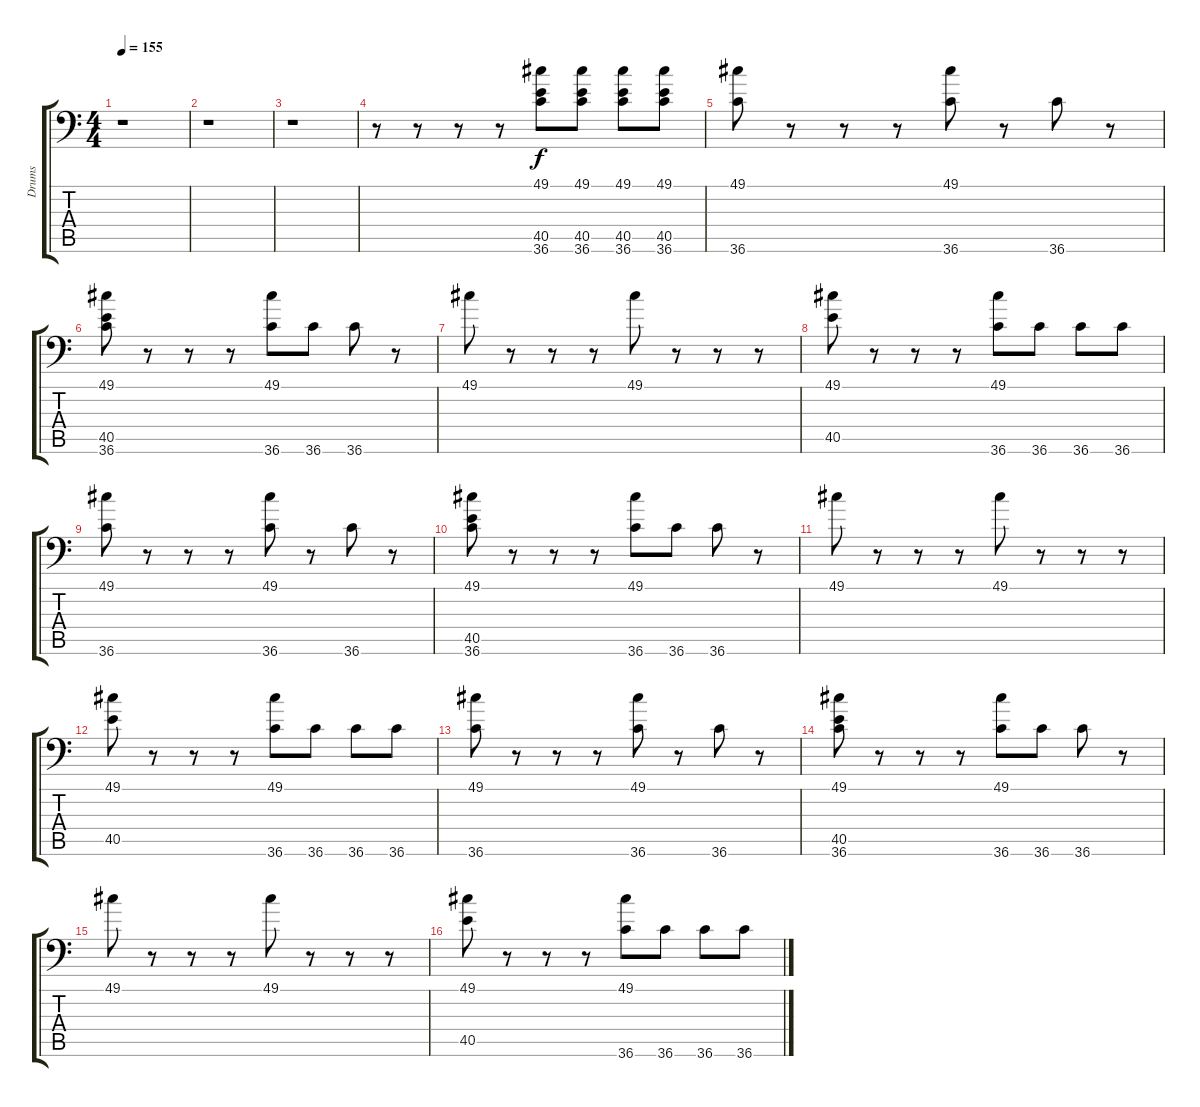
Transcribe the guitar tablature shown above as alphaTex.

\track ("Drums" "Drums") {instrument acousticgrandpiano}
\staff {score tabs}
\tuning (C-1 C-1 C-1 C-1 C-1 C-1) {hide}
\ts (4 4)
\tempo 155
\clef f4
\ks c
r.1{dy f} |
r.1 |
r.1 |
r.8 r.8 r.8 r.8 (49.1 40.5 36.6).8 (49.1 40.5 36.6).8 (49.1 40.5 36.6).8 (49.1 40.5 36.6).8 |
(49.1 36.6).8 r.8 r.8 r.8 (49.1 36.6).8 r.8 36.6.8 r.8 |
(49.1 40.5 36.6).8 r.8 r.8 r.8 (49.1 36.6).8 36.6.8 36.6.8 r.8 |
49.1.8 r.8 r.8 r.8 49.1.8 r.8 r.8 r.8 |
(49.1 40.5).8 r.8 r.8 r.8 (49.1 36.6).8 36.6.8 36.6.8 36.6.8 |
(49.1 36.6).8 r.8 r.8 r.8 (49.1 36.6).8 r.8 36.6.8 r.8 |
(49.1 40.5 36.6).8 r.8 r.8 r.8 (49.1 36.6).8 36.6.8 36.6.8 r.8 |
49.1.8 r.8 r.8 r.8 49.1.8 r.8 r.8 r.8 |
(49.1 40.5).8 r.8 r.8 r.8 (49.1 36.6).8 36.6.8 36.6.8 36.6.8 |
(49.1 36.6).8 r.8 r.8 r.8 (49.1 36.6).8 r.8 36.6.8 r.8 |
(49.1 40.5 36.6).8 r.8 r.8 r.8 (49.1 36.6).8 36.6.8 36.6.8 r.8 |
49.1.8 r.8 r.8 r.8 49.1.8 r.8 r.8 r.8 |
(49.1 40.5).8 r.8 r.8 r.8 (49.1 36.6).8 36.6.8 36.6.8 36.6.8
